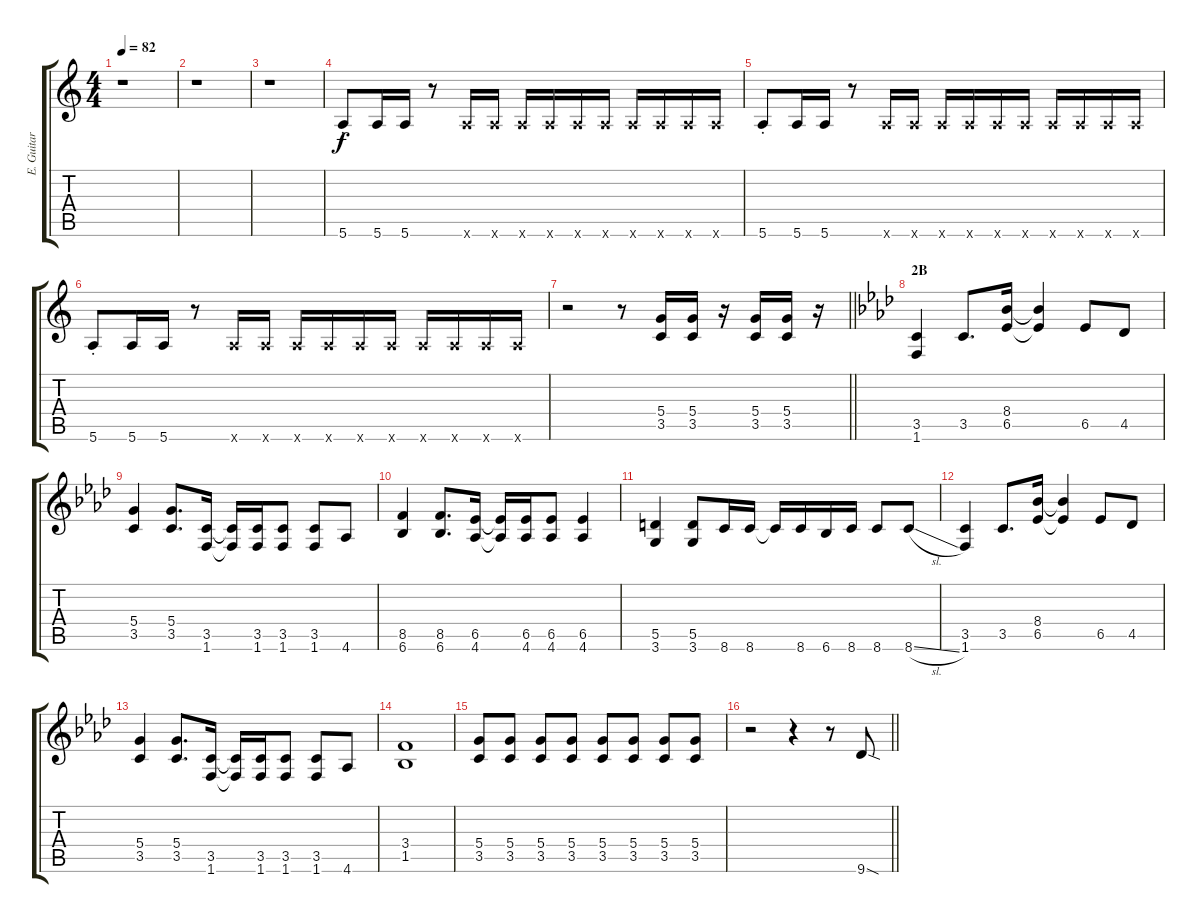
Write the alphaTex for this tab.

\track ("E. Guitar I" "E. Guitar ") {instrument overdrivenguitar}
\staff {score tabs}
\tuning (E4 B3 G3 D3 A2 E2) {hide}
\ts (4 4)
\tempo 82
\clef g2
\ks c
r.1{dy f} |
r.1 |
r.1 |
5.6{st}.8 5.6.16 5.6.16 r.8 5.6{x}.16 5.6{x}.16 5.6{x}.16 5.6{x}.16 5.6{x}.16 5.6{x}.16 5.6{x}.16 5.6{x}.16 5.6{x}.16 5.6{x}.16 |
5.6{st}.8 5.6.16 5.6.16 r.8 5.6{x}.16 5.6{x}.16 5.6{x}.16 5.6{x}.16 5.6{x}.16 5.6{x}.16 5.6{x}.16 5.6{x}.16 5.6{x}.16 5.6{x}.16 |
5.6{st}.8 5.6.16 5.6.16 r.8 5.6{x}.16 5.6{x}.16 5.6{x}.16 5.6{x}.16 5.6{x}.16 5.6{x}.16 5.6{x}.16 5.6{x}.16 5.6{x}.16 5.6{x}.16 |
\barLineRight lightlight
r.2 r.8 (5.4 3.5).16 (5.4 3.5).16 r.16 (5.4 3.5).16 (5.4 3.5).16 r.16 |
\section ("" "2B")
\ks ab
(3.5 1.6).4 3.5.8{d} (8.4 6.5).16 (8.4{t} 6.5{t}).4 6.5.8 4.5.8 |
(5.4 3.5).4 (5.4 3.5).8{d} (3.5 1.6).16 (3.5{t} 1.6{t}).16 (3.5 1.6).16 (3.5 1.6).8 (3.5 1.6).8 4.6.8 |
(8.5 6.6).4 (8.5 6.6).8{d} (6.5 4.6).16 (6.5{t} 4.6{t}).16 (6.5 4.6).16 (6.5 4.6).8 (6.5 4.6).4 |
(5.5 3.6).4 (5.5 3.6).8 8.6.16 8.6.16 8.6{t}.16 8.6.16 6.6.16 8.6.16 8.6.8 8.6{sl}.8 |
(3.5 1.6).4 3.5.8{d} (8.4 6.5).16 (8.4{t} 6.5{t}).4 6.5.8 4.5.8 |
(5.4 3.5).4 (5.4 3.5).8{d} (3.5 1.6).16 (3.5{t} 1.6{t}).16 (3.5 1.6).16 (3.5 1.6).8 (3.5 1.6).8 4.6.8 |
(3.4 1.5).1 |
(5.4 3.5).8 (5.4 3.5).8 (5.4 3.5).8 (5.4 3.5).8 (5.4 3.5).8 (5.4 3.5).8 (5.4 3.5).8 (5.4 3.5).8 |
\barLineRight lightlight
r.2 r.4 r.8 9.6{sod}.8
